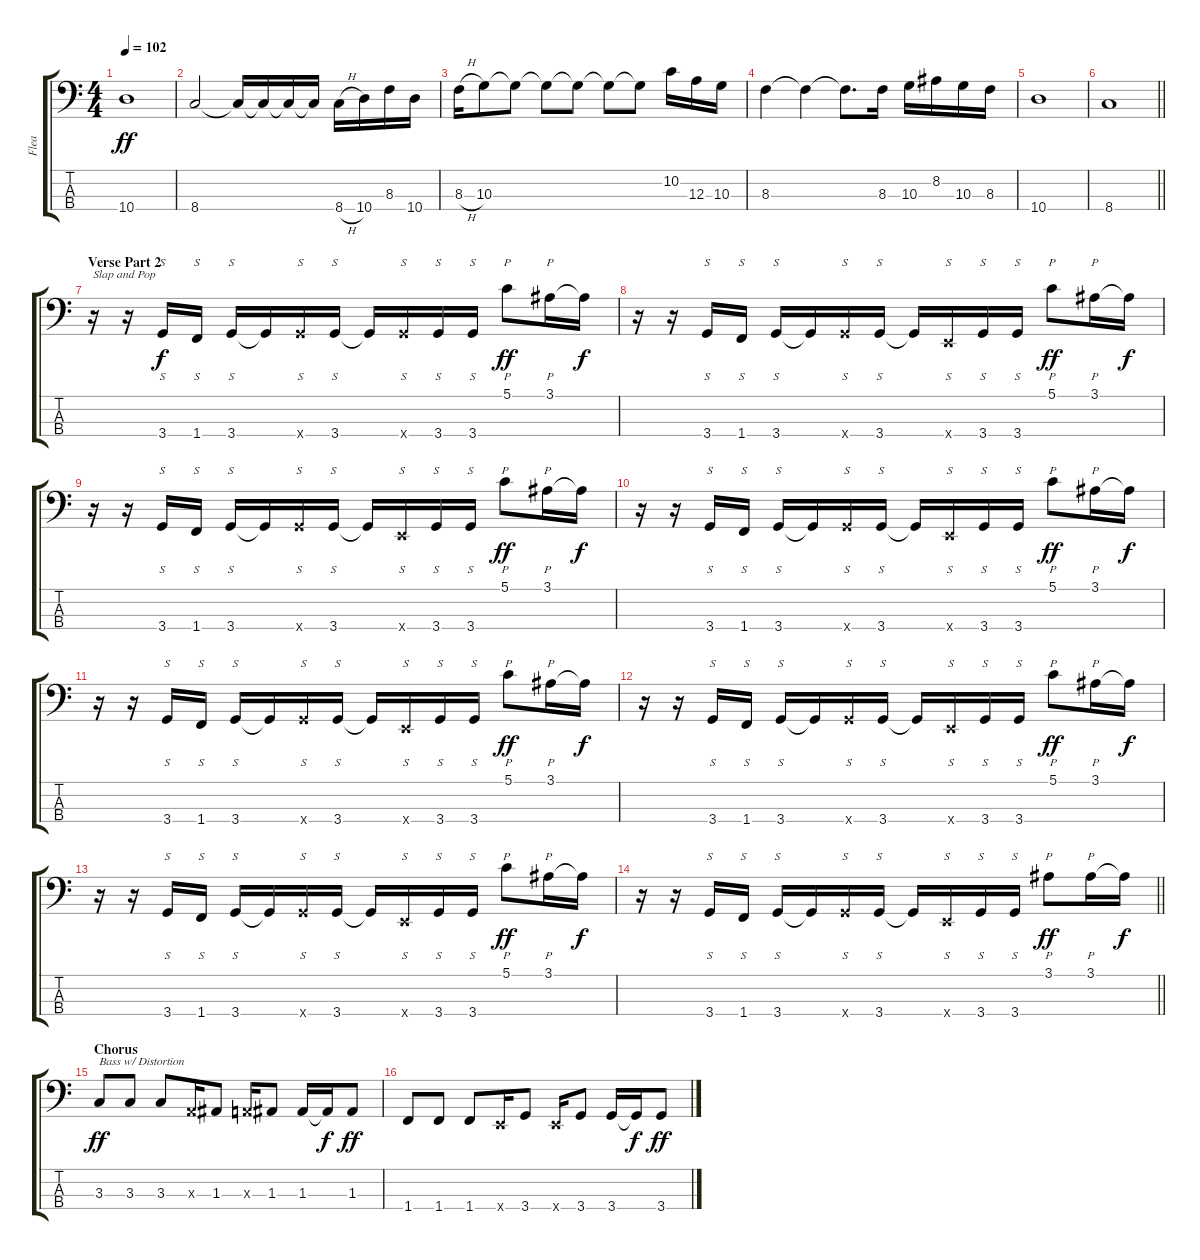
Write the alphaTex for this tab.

\track ("Flea" "Flea") {instrument electricbassfinger}
\staff {score tabs}
\tuning (G2 D2 A1 E1) {hide}
\ts (4 4)
\tempo 102
\clef f4
\ks c
10.4.1{dy ff} |
8.4.2 8.4{t}.16 8.4{t}.16 8.4{t}.16 8.4{t}.16 8.4{h}.16 10.4.16 8.3.16 10.4.16 |
8.3{h}.16 10.3.8 10.3{t}.8 10.3{t}.8 10.3{t}.8 10.3{t}.8 10.3{t}.8 10.2.16 12.3.16 10.3.16 |
8.3.4 8.3{t}.4 8.3{t}.8{d} 8.3.16 10.3.16 8.2.16 10.3.16 8.3.16 |
10.4.1 |
\barLineRight lightlight
8.4.1 |
\section ("" "Verse Part 2")
r.16{txt "Slap and Pop" instrument slapbass1} r.16 3.4.16{s dy f} 1.4.16{s} 3.4.16{s} 3.4{t}.16 3.4{x}.16{s} 3.4.16{s} 3.4{t}.16 3.4{x}.16{s} 3.4.16{s} 3.4.16{s} 5.1.8{p dy ff} 3.1.16{p} 3.1{t}.16{dy f} |
r.16 r.16 3.4.16{s} 1.4.16{s} 3.4.16{s} 3.4{t}.16 3.4{x}.16{s} 3.4.16{s} 3.4{t}.16 0.4{x}.16{s} 3.4.16{s} 3.4.16{s} 5.1.8{p dy ff} 3.1.16{p} 3.1{t}.16{dy f} |
r.16 r.16 3.4.16{s} 1.4.16{s} 3.4.16{s} 3.4{t}.16 3.4{x}.16{s} 3.4.16{s} 3.4{t}.16 0.4{x}.16{s} 3.4.16{s} 3.4.16{s} 5.1.8{p dy ff} 3.1.16{p} 3.1{t}.16{dy f} |
r.16 r.16 3.4.16{s} 1.4.16{s} 3.4.16{s} 3.4{t}.16 3.4{x}.16{s} 3.4.16{s} 3.4{t}.16 0.4{x}.16{s} 3.4.16{s} 3.4.16{s} 5.1.8{p dy ff} 3.1.16{p} 3.1{t}.16{dy f} |
r.16 r.16 3.4.16{s} 1.4.16{s} 3.4.16{s} 3.4{t}.16 3.4{x}.16{s} 3.4.16{s} 3.4{t}.16 0.4{x}.16{s} 3.4.16{s} 3.4.16{s} 5.1.8{p dy ff} 3.1.16{p} 3.1{t}.16{dy f} |
r.16 r.16 3.4.16{s} 1.4.16{s} 3.4.16{s} 3.4{t}.16 3.4{x}.16{s} 3.4.16{s} 3.4{t}.16 0.4{x}.16{s} 3.4.16{s} 3.4.16{s} 5.1.8{p dy ff} 3.1.16{p} 3.1{t}.16{dy f} |
r.16 r.16 3.4.16{s} 1.4.16{s} 3.4.16{s} 3.4{t}.16 3.4{x}.16{s} 3.4.16{s} 3.4{t}.16 0.4{x}.16{s} 3.4.16{s} 3.4.16{s} 5.1.8{p dy ff} 3.1.16{p} 3.1{t}.16{dy f} |
\barLineRight lightlight
r.16 r.16 3.4.16{s} 1.4.16{s} 3.4.16{s} 3.4{t}.16 3.4{x}.16{s} 3.4.16{s} 3.4{t}.16 0.4{x}.16{s} 3.4.16{s} 3.4.16{s} 3.1.8{p dy ff} 3.1.16{p} 3.1{t}.16{dy f} |
\section ("" "Chorus")
3.3.8{txt "Bass w/ Distortion" dy ff balance 6 instrument distortionguitar} 3.3.8 3.3.8 0.3{x}.16 1.3.8 0.3{x}.16 1.3.8 1.3.16 1.3{t}.16{dy f} 1.3.8{dy ff} |
1.4.8 1.4.8 1.4.8 0.4{x}.16 3.4.8 0.4{x}.16 3.4.8 3.4.16 3.4{t}.16{dy f} 3.4.8{dy ff}
